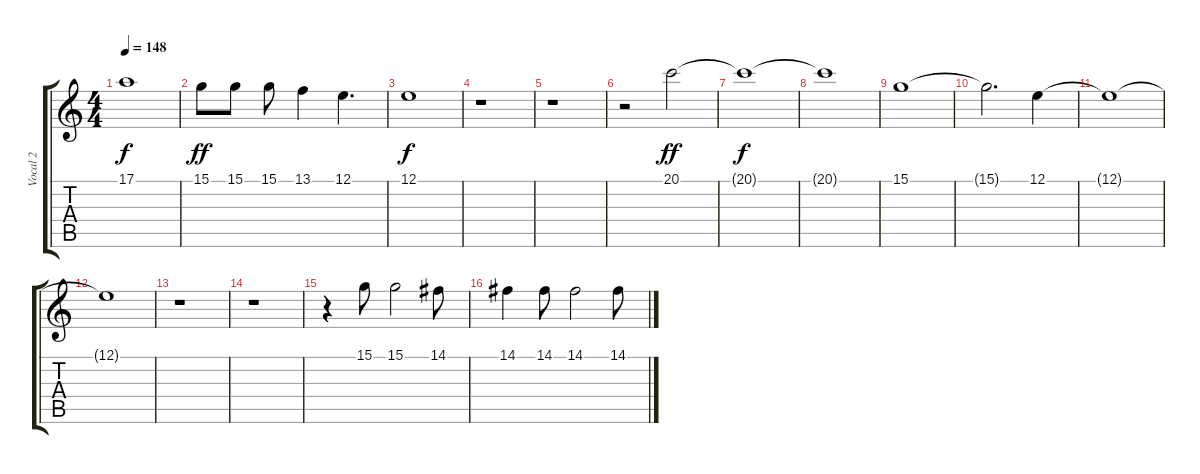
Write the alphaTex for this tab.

\track ("Vocal 2" "Vocal 2") {instrument piccolo}
\staff {score tabs}
\tuning (E4 B3 G3 D3 A2 E2) {hide}
\ts (4 4)
\tempo 148
\clef g2
\ks c
17.1{t}.1{dy f} |
15.1.8{dy ff} 15.1.8 15.1.8 13.1.4 12.1.4{d} |
12.1.1{dy f} |
r.1 |
r.1 |
r.2 20.1.2{dy ff} |
20.1{t}.1{dy f} |
20.1{t}.1 |
15.1.1 |
15.1{t}.2{d} 12.1.4 |
12.1{t}.1 |
12.1{t}.1 |
r.1 |
r.1 |
r.4 15.1.8 15.1.2 14.1.8 |
14.1.4 14.1.8 14.1.2 14.1.8
